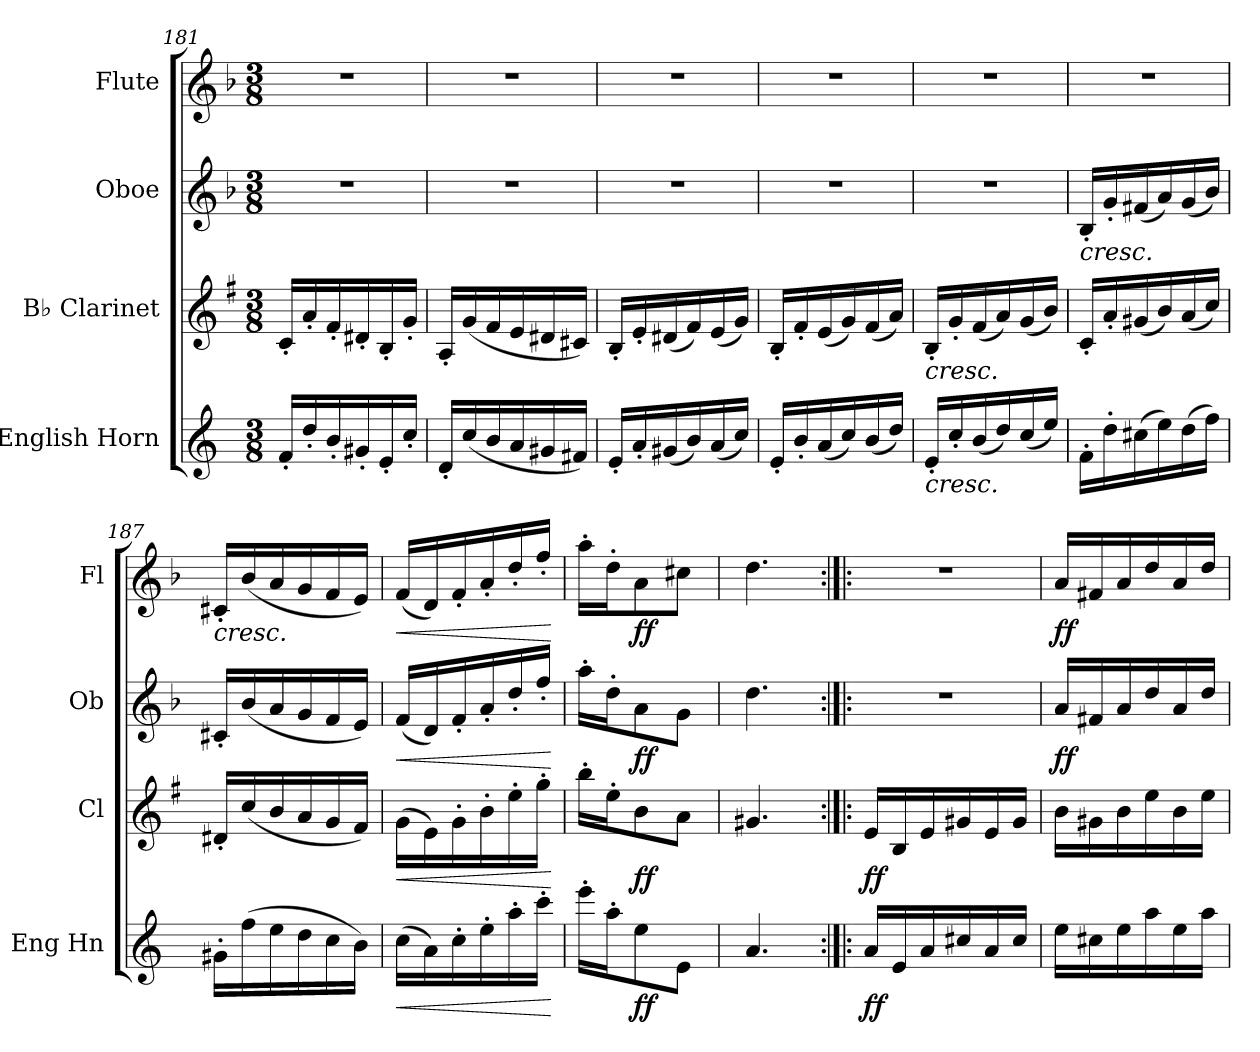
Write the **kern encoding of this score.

**kern	**dynam	**kern	**dynam	**kern	**dynam	**kern	**dynam
*part4	*part4	*part3	*part3	*part2	*part2	*part1	*part1
*staff4	*staff4	*staff3	*staff3	*staff2	*staff2	*staff1	*staff1
*I"English Horn	*	*I"B♭ Clarinet	*	*I"Oboe	*	*I"Flute	*
*I'Eng Hn	*	*I'Cl	*	*I'Ob	*	*I'Fl	*
*clefG2	*	*clefG2	*	*clefG2	*	*clefG2	*
*ITrd4c7	*	*ITrd1c2	*	*	*	*	*
*k[b-]	*	*k[b-]	*	*k[b-]	*	*k[b-]	*
*M3/8	*	*M3/8	*	*M3/8	*	*M3/8	*
=181	=181	=181	=181	=181	=181	=181	=181
16B-'/LL	.	16B-'/LL	.	4.r	.	4.r	.
16g'/	.	16g'/	.	.	.	.	.
16e'/	.	16e'/	.	.	.	.	.
16c#X'/	.	16c#X'/	.	.	.	.	.
16A'/	.	16A'/	.	.	.	.	.
16f'/JJ	.	16f'/JJ	.	.	.	.	.
=182	=182	=182	=182	=182	=182	=182	=182
16G'/LL	.	16G'/LL	.	4.r	.	4.r	.
(16f/	.	(16f/	.	.	.	.	.
16e/	.	16e/	.	.	.	.	.
16d/	.	16d/	.	.	.	.	.
16c#X/	.	16c#X/	.	.	.	.	.
16Bn/JJ)	.	16Bn/JJ)	.	.	.	.	.
=183	=183	=183	=183	=183	=183	=183	=183
16A'/LL	.	16A'/LL	.	4.r	.	4.r	.
16d'/	.	16d'/	.	.	.	.	.
(16c#X/	.	(16c#X/	.	.	.	.	.
16e/)	.	16e/)	.	.	.	.	.
(16d/	.	(16d/	.	.	.	.	.
16f/JJ)	.	16f/JJ)	.	.	.	.	.
=184	=184	=184	=184	=184	=184	=184	=184
16A'/LL	.	16A'/LL	.	4.r	.	4.r	.
16e'/	.	16e'/	.	.	.	.	.
(16d/	.	(16d/	.	.	.	.	.
16f/)	.	16f/)	.	.	.	.	.
(16e/	.	(16e/	.	.	.	.	.
16g/JJ)	.	16g/JJ)	.	.	.	.	.
=185	=185	=185	=185	=185	=185	=185	=185
!	!LO:HP:b	!	!LO:HP:b	!	!	!	!
16A'/LL	<	16A'/LL	<	4.r	.	4.r	.
16f'/	.	16f'/	.	.	.	.	.
(16e/	.	(16e/	.	.	.	.	.
16g/)	.	16g/)	.	.	.	.	.
(16f/	.	(16f/	.	.	.	.	.
16a/JJ)	.	16a/JJ)	.	.	.	.	.
!!LO:PB:g=z
=186	=186	=186	=186	=186	=186	=186	=186
!	!	!	!	!	!LO:HP:b	!	!
16B-'\LL	.	16B-'/LL	.	16B-'/LL	<	4.r	.
16g'\	.	16g'/	.	16g'/	.	.	.
(16f#X\	.	(16f#X/	.	(16f#X/	.	.	.
16a\)	.	16a/)	.	16a/)	.	.	.
(16g\	.	(16g/	.	(16g/	.	.	.
16b-\JJ)	.	16b-/JJ)	.	16b-/JJ)	.	.	.
=187	=187	=187	=187	=187	=187	=187	=187
!	!	!	!	!	!	!	!LO:HP:b
16c#X'\LL	.	16c#X'/LL	.	16c#X'/LL	.	16c#X'/LL	<
(16b-\	.	(16b-/	.	(16b-/	.	(16b-/	.
16a\	.	16a/	.	16a/	.	16a/	.
16g\	.	16g/	.	16g/	.	16g/	.
16f\	.	16f/	.	16f/	.	16f/	.
16e\JJ)	.	16e/JJ)	.	16e/JJ)	.	16e/JJ)	.
=188	=188	=188	=188	=188	=188	=188	=188
!	!LO:HP:b	!	!LO:HP:b	!	!LO:HP:b	!	!LO:HP:b
(16f\LL	<	(16f\LL	<	(16f/LL	<	(16f/LL	<
16d\)	.	16d\)	.	16d/)	.	16d/)	.
16f'\	.	16f'\	.	16f'/	.	16f'/	.
16a'\	.	16a'\	.	16a'/	.	16a'/	.
16dd'\	.	16dd'\	.	16dd'/	.	16dd'/	.
16ff'\JJ	.	16ff'\JJ	.	16ff'/JJ	.	16ff'/JJ	.
.	[	.	[	.	[	.	[
=189	=189	=189	=189	=189	=189	=189	=189
16aa'\LL	.	16aa'\LL	.	16aa'\LL	.	16aa'\LL	.
16dd'\J	.	16dd'\J	.	16dd'\J	.	16dd'\J	.
!	!LO:DY:n=1:b	!	!LO:DY:n=1:b	!	!LO:DY:n=1:b	!	!LO:DY:n=1:b
8a\	[ ff	8a\	[ ff	8a\	[ ff	8a\	[ ff
8A\J	.	8g\J	.	8g\J	.	8cc#X\J	.
=190	=190	=190	=190	=190	=190	=190	=190
4.d/	.	4.f#X/	.	4.dd\	.	4.dd\	.
=191:|!|:	=191:|!|:	=191:|!|:	=191:|!|:	=191:|!|:	=191:|!|:	=191:|!|:	=191:|!|:
!	!LO:DY:b	!	!LO:DY:b	!	!	!	!
16d/LL	ff	16d/LL	ff	4.r	.	4.r	.
16A/	.	16A/	.	.	.	.	.
16d/	.	16d/	.	.	.	.	.
16f#X/	.	16f#X/	.	.	.	.	.
16d/	.	16d/	.	.	.	.	.
16f#/JJ	.	16f#/JJ	.	.	.	.	.
=192	=192	=192	=192	=192	=192	=192	=192
!	!	!	!	!	!LO:DY:b	!	!LO:DY:b
16a\LL	.	16a\LL	.	16a/LL	ff	16a/LL	ff
16f#X\	.	16f#X\	.	16f#X/	.	16f#X/	.
16a\	.	16a\	.	16a/	.	16a/	.
16dd\	.	16dd\	.	16dd/	.	16dd/	.
16a\	.	16a\	.	16a/	.	16a/	.
16dd\JJ	.	16dd\JJ	.	16dd/JJ	.	16dd/JJ	.
=	=	=	=	=	=	=	=
*-	*-	*-	*-	*-	*-	*-	*-
